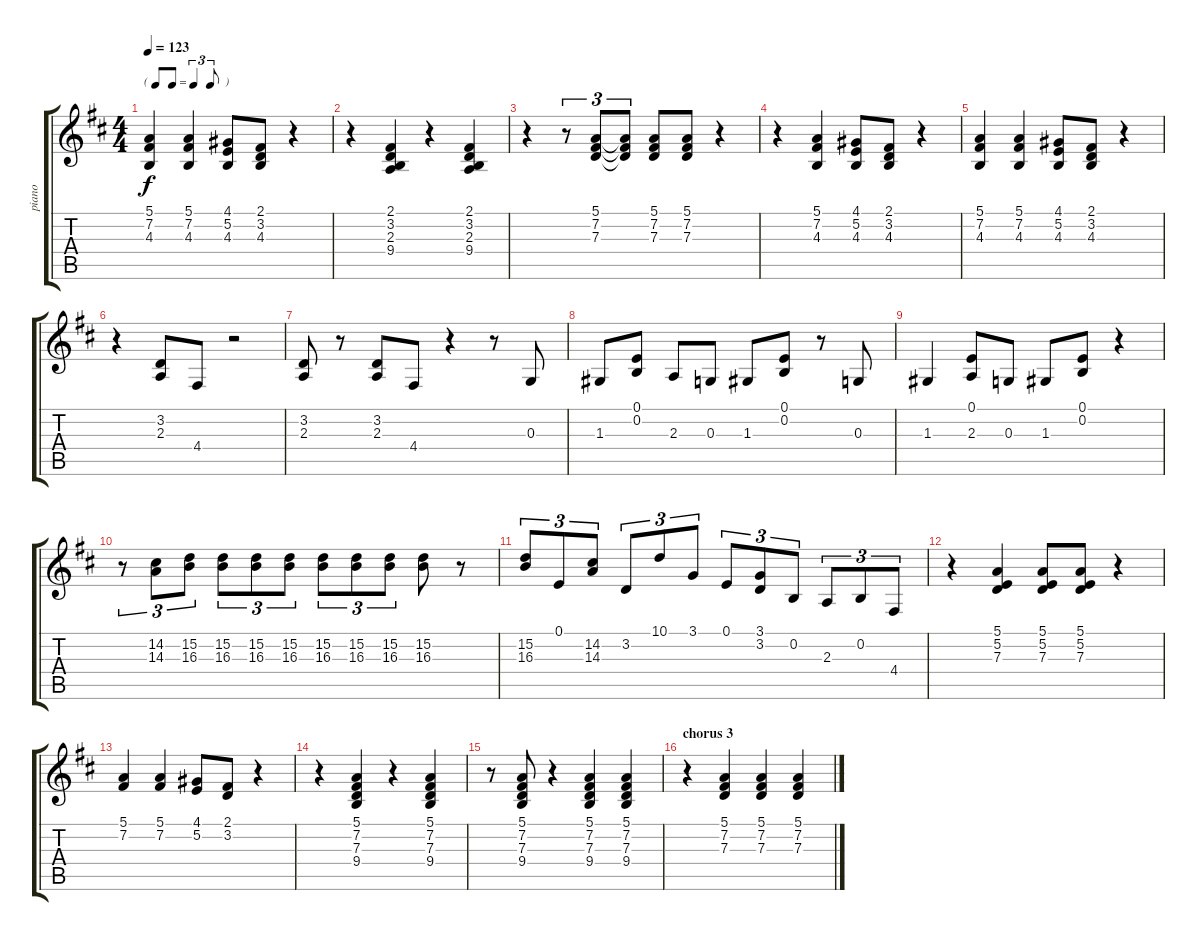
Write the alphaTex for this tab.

\track ("piano " "piano ") {instrument brightacousticpiano}
\staff {score tabs}
\tuning (E4 B3 G3 D3 A2 E2) {hide}
\ts (4 4)
\tf triplet8th
\tempo 123
\clef g2
\ks d
(5.1 7.2 4.3).4{dy f} (5.1 7.2 4.3).4 (4.1 5.2 4.3).8 (2.1 3.2 4.3).8 r.4 |
r.4 (2.1 3.2 2.3 9.4).4 r.4 (2.1 3.2 2.3 9.4).4 |
r.4 r.8{tu (3 2)} (5.1 7.2 7.3).8{tu (3 2)} (5.1{t} 7.2{t} 7.3{t}).8{tu (3 2)} (5.1 7.2 7.3).8 (5.1 7.2 7.3).8 r.4 |
r.4 (5.1 7.2 4.3).4 (4.1 5.2 4.3).8 (2.1 3.2 4.3).8 r.4 |
(5.1 7.2 4.3).4 (5.1 7.2 4.3).4 (4.1 5.2 4.3).8 (2.1 3.2 4.3).8 r.4 |
r.4 (3.2 2.3).8 4.4.8 r.2 |
(3.2 2.3).8 r.8 (3.2 2.3).8 4.4.8 r.4 r.8 0.3.8 |
1.3.8 (0.1 0.2).8 2.3.8 0.3.8 1.3.8 (0.1 0.2).8 r.8 0.3.8 |
1.3.4 (0.1 2.3).8 0.3.8 1.3.8 (0.1 0.2).8 r.4 |
r.8{tu (3 2)} (14.2 14.3).8{tu (3 2)} (15.2 16.3).8{tu (3 2)} (15.2 16.3).8{tu (3 2)} (15.2 16.3).8{tu (3 2)} (15.2 16.3).8{tu (3 2)} (15.2 16.3).8{tu (3 2)} (15.2 16.3).8{tu (3 2)} (15.2 16.3).8{tu (3 2)} (15.2 16.3).8 r.8 |
(15.2 16.3).8{tu (3 2)} 0.1.8{tu (3 2)} (14.2 14.3).8{tu (3 2)} 3.2.8{tu (3 2)} 10.1.8{tu (3 2)} 3.1.8{tu (3 2)} 0.1.8{tu (3 2)} (3.1 3.2).8{tu (3 2)} 0.2.8{tu (3 2)} 2.3.8{tu (3 2)} 0.2.8{tu (3 2)} 4.4.8{tu (3 2)} |
r.4 (5.1 5.2 7.3).4 (5.1 5.2 7.3).8 (5.1 5.2 7.3).8 r.4 |
(5.1 7.2).4 (5.1 7.2).4 (4.1 5.2).8 (2.1 3.2).8 r.4 |
r.4 (5.1 7.2 7.3 9.4).4 r.4 (5.1 7.2 7.3 9.4).4 |
r.8 (5.1 7.2 7.3 9.4).8 r.4 (5.1 7.2 7.3 9.4).4 (5.1 7.2 7.3 9.4).4 |
\section ("" "chorus 3")
r.4 (5.1 7.2 7.3).4 (5.1 7.2 7.3).4 (5.1 7.2 7.3).4
